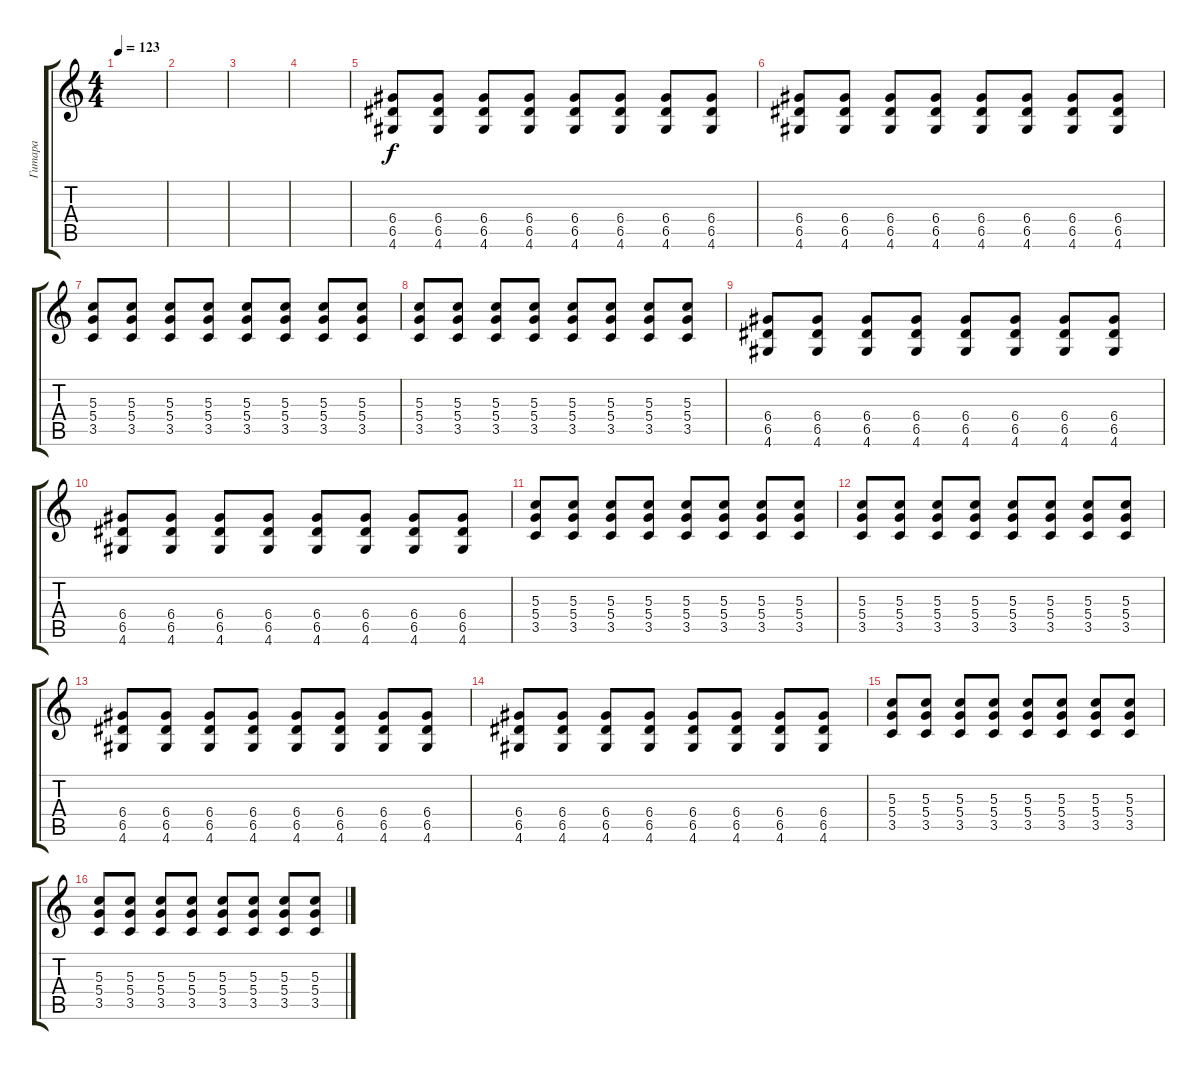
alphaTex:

\track ("Гитара" "Гитара") {instrument distortionguitar}
\staff {score tabs}
\tuning (E4 B3 G3 D3 A2 E2) {hide}
\ts (4 4)
\tempo 123
\clef g2
\ks c
|
|
|
|
(6.4 6.5 4.6).8 (6.4 6.5 4.6).8 (6.4 6.5 4.6).8 (6.4 6.5 4.6).8 (6.4 6.5 4.6).8 (6.4 6.5 4.6).8 (6.4 6.5 4.6).8 (6.4 6.5 4.6).8 |
(6.4 6.5 4.6).8 (6.4 6.5 4.6).8 (6.4 6.5 4.6).8 (6.4 6.5 4.6).8 (6.4 6.5 4.6).8 (6.4 6.5 4.6).8 (6.4 6.5 4.6).8 (6.4 6.5 4.6).8 |
(5.3 5.4 3.5).8 (5.3 5.4 3.5).8 (5.3 5.4 3.5).8 (5.3 5.4 3.5).8 (5.3 5.4 3.5).8 (5.3 5.4 3.5).8 (5.3 5.4 3.5).8 (5.3 5.4 3.5).8 |
(5.3 5.4 3.5).8 (5.3 5.4 3.5).8 (5.3 5.4 3.5).8 (5.3 5.4 3.5).8 (5.3 5.4 3.5).8 (5.3 5.4 3.5).8 (5.3 5.4 3.5).8 (5.3 5.4 3.5).8 |
(6.4 6.5 4.6).8 (6.4 6.5 4.6).8 (6.4 6.5 4.6).8 (6.4 6.5 4.6).8 (6.4 6.5 4.6).8 (6.4 6.5 4.6).8 (6.4 6.5 4.6).8 (6.4 6.5 4.6).8 |
(6.4 6.5 4.6).8 (6.4 6.5 4.6).8 (6.4 6.5 4.6).8 (6.4 6.5 4.6).8 (6.4 6.5 4.6).8 (6.4 6.5 4.6).8 (6.4 6.5 4.6).8 (6.4 6.5 4.6).8 |
(5.3 5.4 3.5).8 (5.3 5.4 3.5).8 (5.3 5.4 3.5).8 (5.3 5.4 3.5).8 (5.3 5.4 3.5).8 (5.3 5.4 3.5).8 (5.3 5.4 3.5).8 (5.3 5.4 3.5).8 |
(5.3 5.4 3.5).8 (5.3 5.4 3.5).8 (5.3 5.4 3.5).8 (5.3 5.4 3.5).8 (5.3 5.4 3.5).8 (5.3 5.4 3.5).8 (5.3 5.4 3.5).8 (5.3 5.4 3.5).8 |
(6.4 6.5 4.6).8 (6.4 6.5 4.6).8 (6.4 6.5 4.6).8 (6.4 6.5 4.6).8 (6.4 6.5 4.6).8 (6.4 6.5 4.6).8 (6.4 6.5 4.6).8 (6.4 6.5 4.6).8 |
(6.4 6.5 4.6).8 (6.4 6.5 4.6).8 (6.4 6.5 4.6).8 (6.4 6.5 4.6).8 (6.4 6.5 4.6).8 (6.4 6.5 4.6).8 (6.4 6.5 4.6).8 (6.4 6.5 4.6).8 |
(5.3 5.4 3.5).8 (5.3 5.4 3.5).8 (5.3 5.4 3.5).8 (5.3 5.4 3.5).8 (5.3 5.4 3.5).8 (5.3 5.4 3.5).8 (5.3 5.4 3.5).8 (5.3 5.4 3.5).8 |
(5.3 5.4 3.5).8 (5.3 5.4 3.5).8 (5.3 5.4 3.5).8 (5.3 5.4 3.5).8 (5.3 5.4 3.5).8 (5.3 5.4 3.5).8 (5.3 5.4 3.5).8 (5.3 5.4 3.5).8
